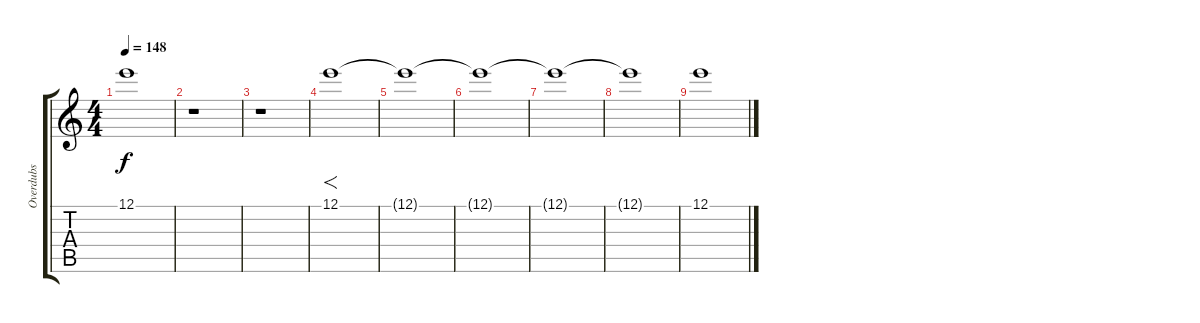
\track ("Overdubs" "Overdubs") {instrument overdrivenguitar}
\staff {score tabs}
\tuning (E4 B3 G3 D3 A2 E2) {hide}
\ts (4 4)
\tempo 148
\clef g2
\ks c
12.1{t}.1{dy f volume 6} |
r.1 |
r.1 |
12.1.1{f volume 13} |
12.1{t}.1 |
12.1{t}.1 |
12.1{t}.1 |
12.1{t}.1 |
12.1.1{volume 6}
